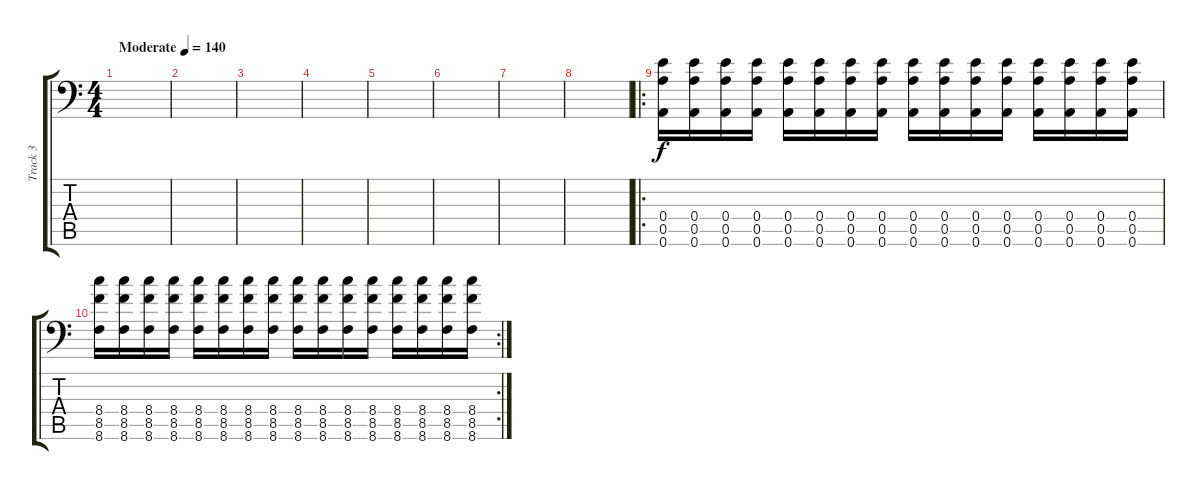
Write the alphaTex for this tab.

\track ("Track 3" "Track 3") {instrument distortionguitar}
\staff {score tabs}
\tuning (E4 B3 G3 E3 A2 A1) {hide}
\ts (4 4)
\tempo (140 "Moderate")
\clef f4
\ks c
|
|
|
|
|
|
|
|
\ro
(0.4 0.5 0.6).16 (0.4 0.5 0.6).16 (0.4 0.5 0.6).16 (0.4 0.5 0.6).16 (0.4 0.5 0.6).16 (0.4 0.5 0.6).16 (0.4 0.5 0.6).16 (0.4 0.5 0.6).16 (0.4 0.5 0.6).16 (0.4 0.5 0.6).16 (0.4 0.5 0.6).16 (0.4 0.5 0.6).16 (0.4 0.5 0.6).16 (0.4 0.5 0.6).16 (0.4 0.5 0.6).16 (0.4 0.5 0.6).16 |
\rc 2
(8.4 8.5 8.6).16 (8.4 8.5 8.6).16 (8.4 8.5 8.6).16 (8.4 8.5 8.6).16 (8.4 8.5 8.6).16 (8.4 8.5 8.6).16 (8.4 8.5 8.6).16 (8.4 8.5 8.6).16 (8.4 8.5 8.6).16 (8.4 8.5 8.6).16 (8.4 8.5 8.6).16 (8.4 8.5 8.6).16 (8.4 8.5 8.6).16 (8.4 8.5 8.6).16 (8.4 8.5 8.6).16 (8.4 8.5 8.6).16
